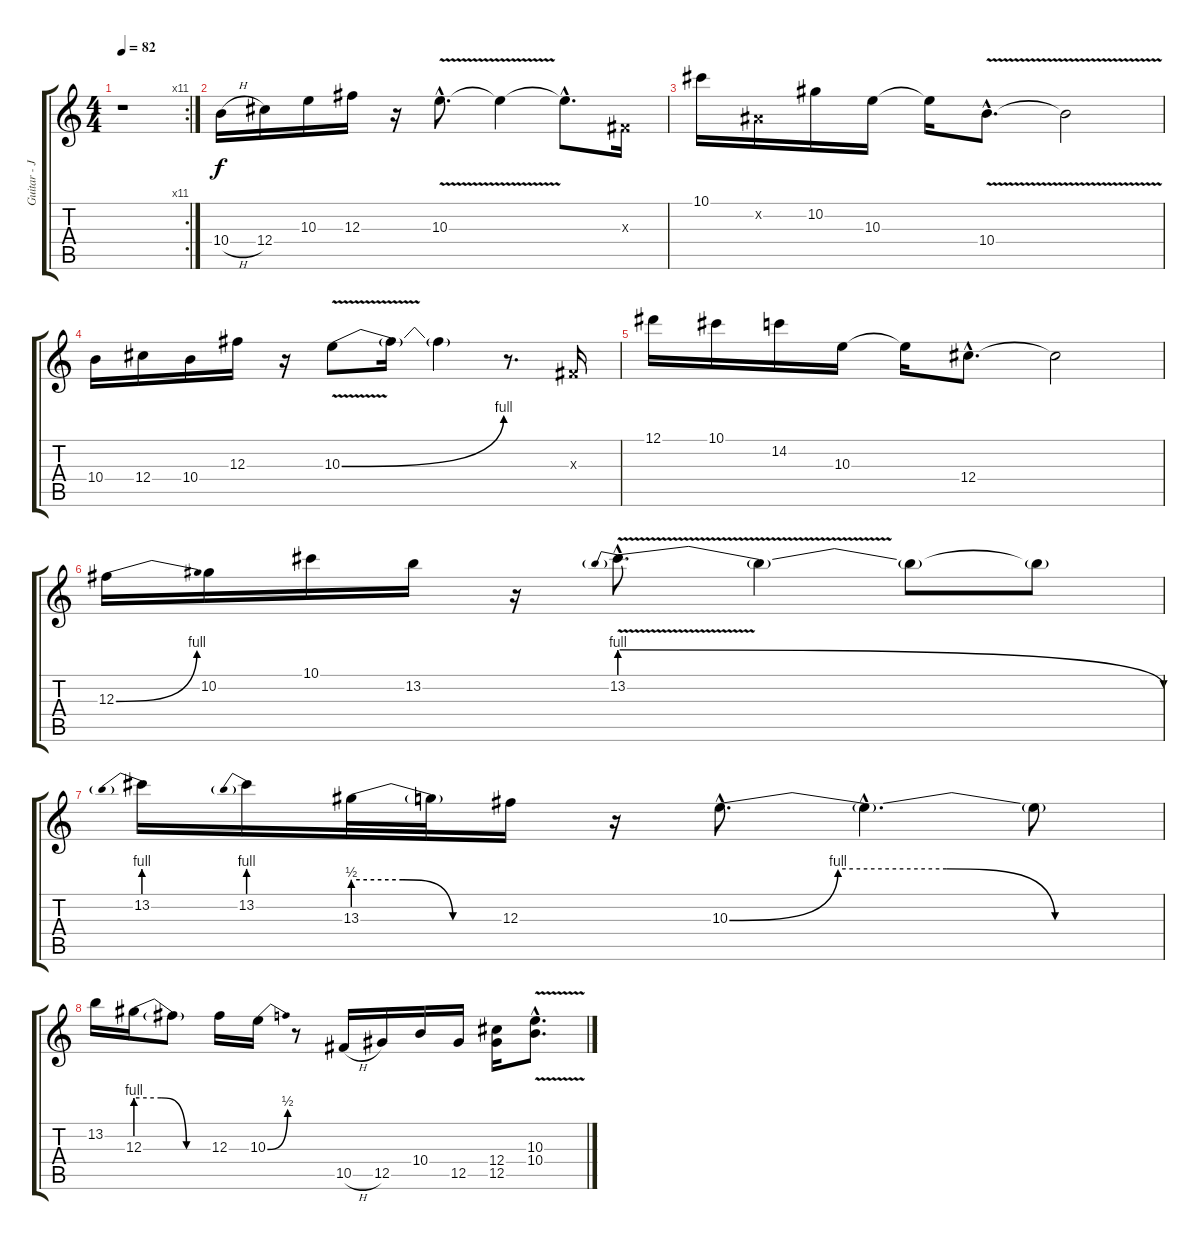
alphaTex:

\track ("Guitar - Jimi" "Guitar - J") {instrument distortionguitar}
\staff {score tabs}
\tuning (Eb4 Bb3 Gb3 Db3 Ab2 Eb2) {hide}
\rc 11
\ts (4 4)
\tempo 82
\clef g2
\ks c
r.1{dy f} |
10.4{h}.16{instrument distortionguitar} 12.4.16 10.3.16 12.3.16 r.16 10.3{v hac}.8{d} 10.3{t}.4 10.3{hac t}.8{d} 0.3{x}.16 |
10.1.16 0.2{x}.16 10.2.16 10.3.16 10.3{t}.16 10.4{v hac}.8{d} 10.4{t}.2 |
10.4.16 12.4.16 10.4.16 12.3.16 r.16 10.3{be (bend 0 0 60 4) v}.8 10.3{t}.16 10.3{t}.4 r.8{d} 0.3{x}.16 |
12.1.16 10.1.16 14.2.16 10.3.16 10.3{t}.16 12.4{hac}.8{d} 12.4{t}.2 |
12.3{be (bend 0 0 60 4)}.16 10.2.16 10.1.16 13.2.16 r.16 13.2{be (prebendrelease 0 4 60 0) v hac}.8{d} 13.2{t}.4 13.2{t}.8 13.2{t}.8 |
13.2{be (prebend 0 4 60 4)}.16 13.2{be (prebend 0 4 60 4)}.16 13.3{be (custom 0 2 20 2 40 0 60 0)}.32 13.3{t}.32 12.3.16 r.16 10.3{be (custom 0 0 15 4 30 4 45 0 60 0) hac}.8{d} 10.3{hac t}.4{d} 10.3{t}.8 |
13.2.16 12.3{be (custom 0 4 20 4 40 0 60 0)}.16 12.3{t}.8 12.3.16 10.3{be (bend 0 0 60 2)}.16 r.8 10.5{h}.16 12.5.16 10.4.16 12.5.16 (12.4 12.5).16 (10.3{v hac} 10.4{v hac}).8{d}
